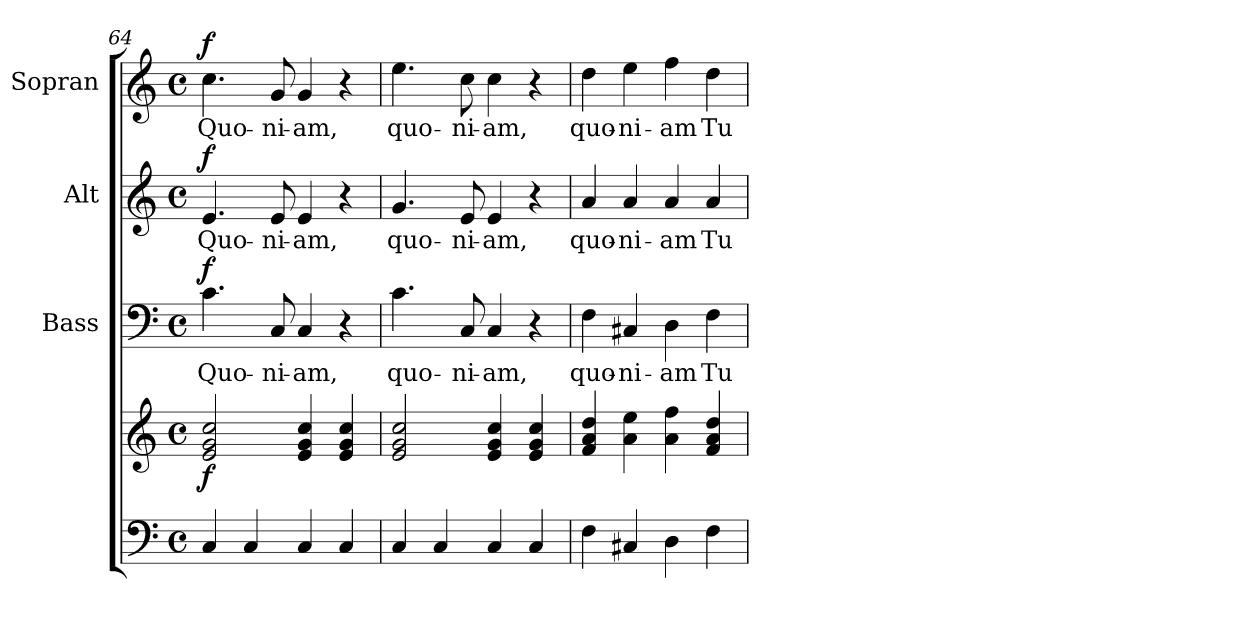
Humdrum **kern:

**kern	**kern	**dynam	**kern	**text	**dynam	**kern	**text	**dynam	**kern	**text	**dynam
*part4	*part4	*part4	*part3	*part3	*part3	*part2	*part2	*part2	*part1	*part1	*part1
*staff5	*staff4	*staff4/5	*staff3	*staff3	*staff3	*staff2	*staff2	*staff2	*staff1	*staff1	*staff1
*	*	*	*I"Bass	*	*	*I"Alt	*	*	*I"Sopran	*	*
*	*	*	*I'B.	*	*	*I'A.	*	*	*I'S.	*	*
*clefF4	*clefG2	*	*clefF4	*	*	*clefG2	*	*	*clefG2	*	*
*k[]	*k[]	*	*k[]	*	*	*k[]	*	*	*k[]	*	*
*C:	*C:	*	*C:	*	*	*C:	*	*	*C:	*	*
*M4/4	*M4/4	*	*M4/4	*	*	*M4/4	*	*	*M4/4	*	*
*met(c)	*met(c)	*	*met(c)	*	*	*met(c)	*	*	*met(c)	*	*
=64	=64	=64	=64	=64	=64	=64	=64	=64	=64	=64	=64
!	!	!LO:DY:b	!	!LO:LY:b	!LO:DY:a	!	!LO:LY:b	!LO:DY:a	!	!LO:LY:b	!LO:DY:a
4C/	2e/ 2g/ 2cc/	f	4.c\	Quo-	f	4.e/	Quo-	f	4.cc\	Quo-	f
4C/	.	.	.	.	.	.	.	.	.	.	.
!	!	!	!	!LO:LY:b	!	!	!LO:LY:b	!	!	!LO:LY:b	!
.	.	.	8C/	-ni-	.	8e/	-ni-	.	8g/	-ni-	.
!	!	!	!	!LO:LY:b	!	!	!LO:LY:b	!	!	!LO:LY:b	!
4C/	4e/ 4g/ 4cc/	.	4C/	-am,	.	4e/	-am,	.	4g/	-am,	.
4C/	4e/ 4g/ 4cc/	.	4r	.	.	4r	.	.	4r	.	.
=65	=65	=65	=65	=65	=65	=65	=65	=65	=65	=65	=65
!	!	!	!	!LO:LY:b	!	!	!LO:LY:b	!	!	!LO:LY:b	!
4C/	2e/ 2g/ 2cc/	.	4.c\	quo-	.	4.g/	quo-	.	4.ee\	quo-	.
4C/	.	.	.	.	.	.	.	.	.	.	.
!	!	!	!	!LO:LY:b	!	!	!LO:LY:b	!	!	!LO:LY:b	!
.	.	.	8C/	-ni-	.	8e/	-ni-	.	8cc\	-ni-	.
!	!	!	!	!LO:LY:b	!	!	!LO:LY:b	!	!	!LO:LY:b	!
4C/	4e/ 4g/ 4cc/	.	4C/	-am,	.	4e/	-am,	.	4cc\	-am,	.
4C/	4e/ 4g/ 4cc/	.	4r	.	.	4r	.	.	4r	.	.
=66	=66	=66	=66	=66	=66	=66	=66	=66	=66	=66	=66
!	!	!	!	!LO:LY:b	!	!	!LO:LY:b	!	!	!LO:LY:b	!
4F\	4f/ 4a/ 4dd/	.	4F\	quo-	.	4a/	quo-	.	4dd\	quo-	.
!	!	!	!	!LO:LY:b	!	!	!LO:LY:b	!	!	!LO:LY:b	!
4C#X/	4a\ 4ee\	.	4C#X/	-ni-	.	4a/	-ni-	.	4ee\	-ni-	.
!	!	!	!	!LO:LY:b	!	!	!LO:LY:b	!	!	!LO:LY:b	!
4D\	4a\ 4ff\	.	4D\	-am	.	4a/	-am	.	4ff\	-am	.
!	!	!	!	!LO:LY:b	!	!	!LO:LY:b	!	!	!LO:LY:b	!
4F\	4f/ 4a/ 4dd/	.	4F\	Tu	.	4a/	Tu	.	4dd\	Tu	.
=	=	=	=	=	=	=	=	=	=	=	=
*-	*-	*-	*-	*-	*-	*-	*-	*-	*-	*-	*-
